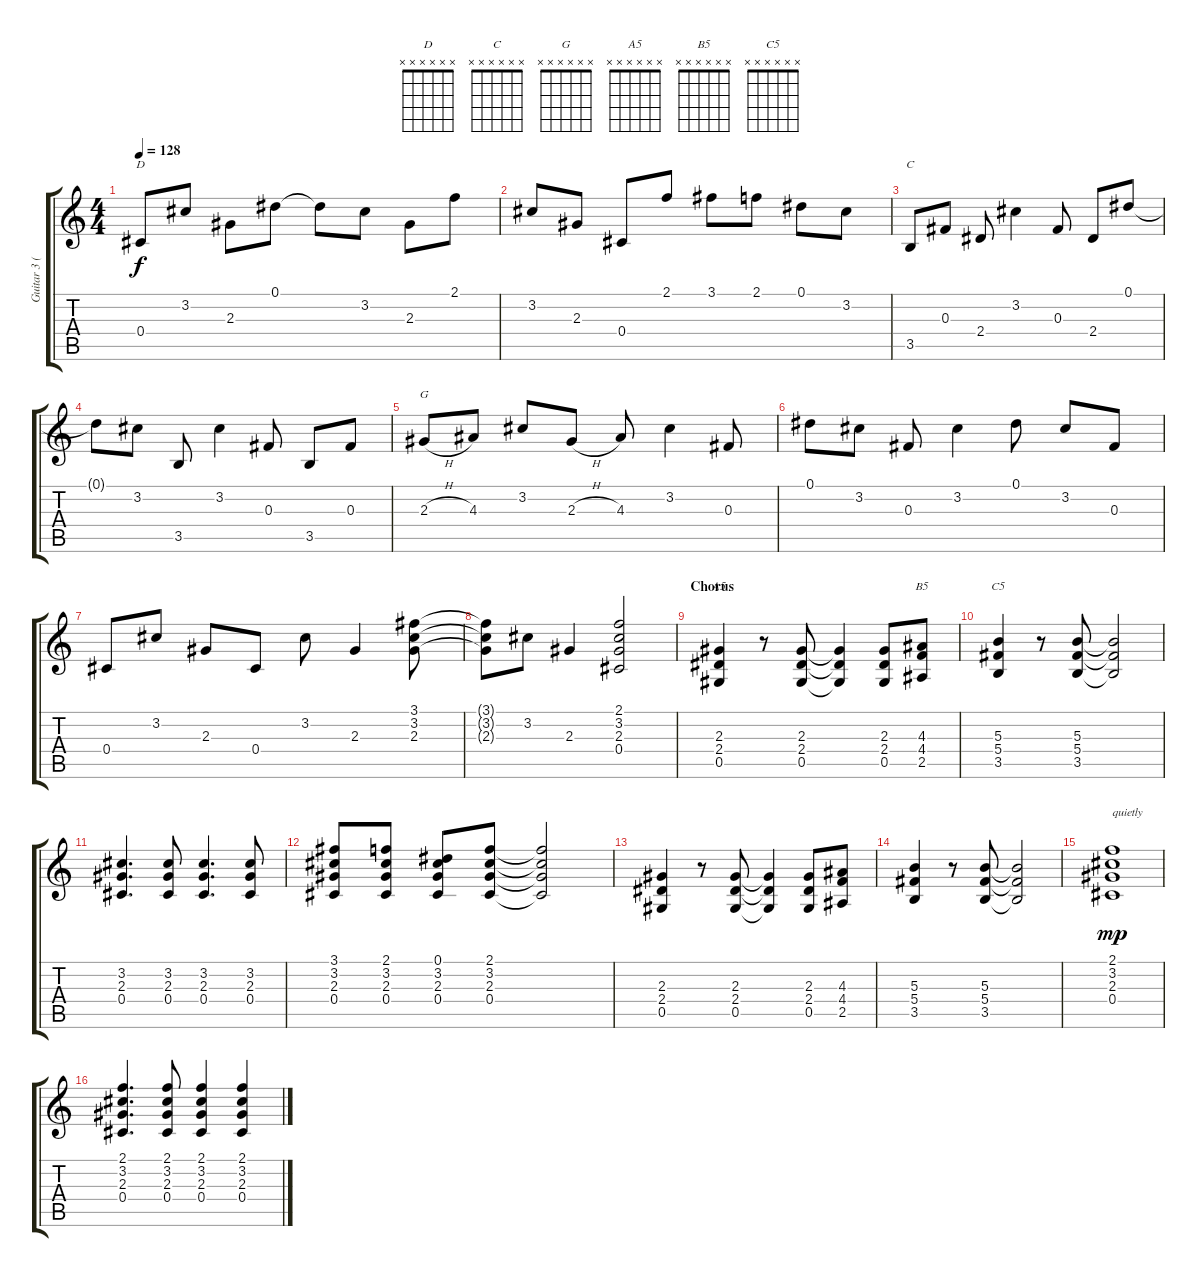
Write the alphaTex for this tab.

\track ("Guitar 3 (Slash)" "Guitar 3 (") {instrument electricguitarjazz}
\staff {score tabs}
\tuning (Eb4 Bb3 Gb3 Db3 Ab2 Eb2) {hide}
\chord ("D" x x x x x x)
\chord ("C" x x x x x x)
\chord ("G" x x x x x x)
\chord ("A5" x x x x x x)
\chord ("B5" x x x x x x)
\chord ("C5" x x x x x x)
\ts (4 4)
\tempo 128
\clef g2
\ks c
0.4.8{ch "D" dy f} 3.2.8 2.3.8 0.1.8 0.1{t}.8 3.2.8 2.3.8 2.1.8 |
3.2.8 2.3.8 0.4.8 2.1.8 3.1.8 2.1.8 0.1.8 3.2.8 |
3.5.8{ch "C"} 0.3.8 2.4.8 3.2.4 0.3.8 2.4.8 0.1.8 |
0.1{t}.8 3.2.8 3.5.8 3.2.4 0.3.8 3.5.8 0.3.8 |
2.3{h}.8{ch "G"} 4.3.8 3.2.8 2.3{h}.8 4.3.8 3.2.4 0.3.8 |
0.1.8 3.2.8 0.3.8 3.2.4 0.1.8 3.2.8 0.3.8 |
0.4.8 3.2.8 2.3.8 0.4.8 3.2.8 2.3.4 (3.1 3.2 2.3).8 |
(3.1{t} 3.2{t} 2.3{t}).8 3.2.8 2.3.4 (2.1 3.2 2.3 0.4).2 |
\section ("" "Chorus")
(2.3 2.4 0.5).4{ch "A5"} r.8 (2.3 2.4 0.5).8 (2.3{t} 2.4{t} 0.5{t}).4 (2.3 2.4 0.5).8 (4.3 4.4 2.5).8{ch "B5"} |
(5.3 5.4 3.5).4{ch "C5"} r.8 (5.3 5.4 3.5).8 (5.3{t} 5.4{t} 3.5{t}).2 |
(3.2 2.3 0.4).4{d} (3.2 2.3 0.4).8 (3.2 2.3 0.4).4{d} (3.2 2.3 0.4).8 |
(3.1 3.2 2.3 0.4).8 (2.1 3.2 2.3 0.4).8 (0.1 3.2 2.3 0.4).8 (2.1 3.2 2.3 0.4).8 (2.1{t} 3.2{t} 2.3{t} 0.4{t}).2 |
(2.3 2.4 0.5).4 r.8 (2.3 2.4 0.5).8 (2.3{t} 2.4{t} 0.5{t}).4 (2.3 2.4 0.5).8 (4.3 4.4 2.5).8 |
(5.3 5.4 3.5).4 r.8 (5.3 5.4 3.5).8 (5.3{t} 5.4{t} 3.5{t}).2 |
(2.1 3.2 2.3 0.4).1{txt "quietly" dy mp} |
(2.1 3.2 2.3 0.4).4{d} (2.1 3.2 2.3 0.4).8 (2.1 3.2 2.3 0.4).4 (2.1 3.2 2.3 0.4).4
